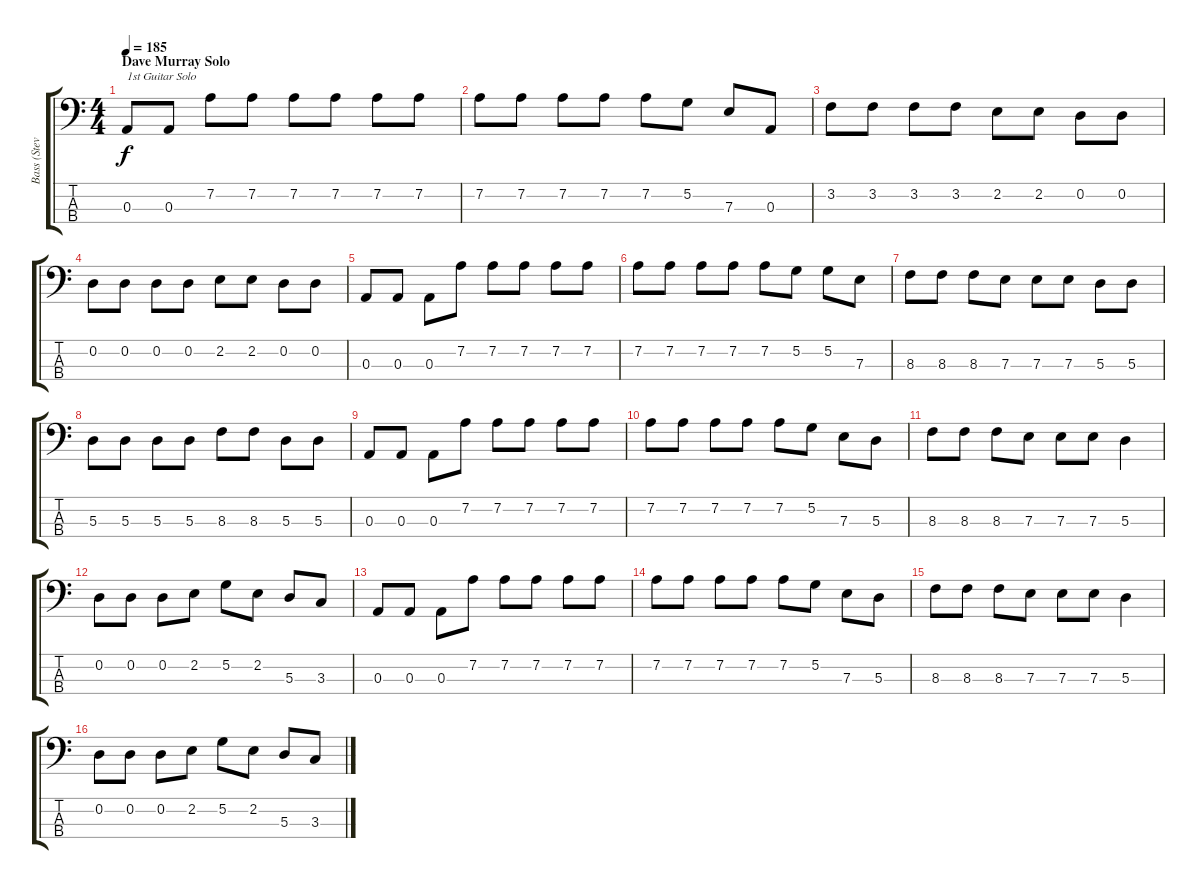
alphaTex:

\track ("Bass (Steve Harris" "Bass (Stev") {instrument electricbassfinger}
\staff {score tabs}
\tuning (G2 D2 A1 E1) {hide}
\ts (4 4)
\section ("" "Dave Murray Solo")
\tempo 185
\clef f4
\ks c
0.3.8{txt "1st Guitar Solo" dy f} 0.3.8 7.2.8 7.2.8 7.2.8 7.2.8 7.2.8 7.2.8 |
7.2.8 7.2.8 7.2.8 7.2.8 7.2.8 5.2.8 7.3.8 0.3.8 |
3.2.8 3.2.8 3.2.8 3.2.8 2.2.8 2.2.8 0.2.8 0.2.8 |
0.2.8 0.2.8 0.2.8 0.2.8 2.2.8 2.2.8 0.2.8 0.2.8 |
0.3.8 0.3.8 0.3.8 7.2.8 7.2.8 7.2.8 7.2.8 7.2.8 |
7.2.8 7.2.8 7.2.8 7.2.8 7.2.8 5.2.8 5.2.8 7.3.8 |
8.3.8 8.3.8 8.3.8 7.3.8 7.3.8 7.3.8 5.3.8 5.3.8 |
5.3.8 5.3.8 5.3.8 5.3.8 8.3.8 8.3.8 5.3.8 5.3.8 |
0.3.8 0.3.8 0.3.8 7.2.8 7.2.8 7.2.8 7.2.8 7.2.8 |
7.2.8 7.2.8 7.2.8 7.2.8 7.2.8 5.2.8 7.3.8 5.3.8 |
8.3.8 8.3.8 8.3.8 7.3.8 7.3.8 7.3.8 5.3.4 |
0.2.8 0.2.8 0.2.8 2.2.8 5.2.8 2.2.8 5.3.8 3.3.8 |
0.3.8 0.3.8 0.3.8 7.2.8 7.2.8 7.2.8 7.2.8 7.2.8 |
7.2.8 7.2.8 7.2.8 7.2.8 7.2.8 5.2.8 7.3.8 5.3.8 |
8.3.8 8.3.8 8.3.8 7.3.8 7.3.8 7.3.8 5.3.4 |
0.2.8 0.2.8 0.2.8 2.2.8 5.2.8 2.2.8 5.3.8 3.3.8
